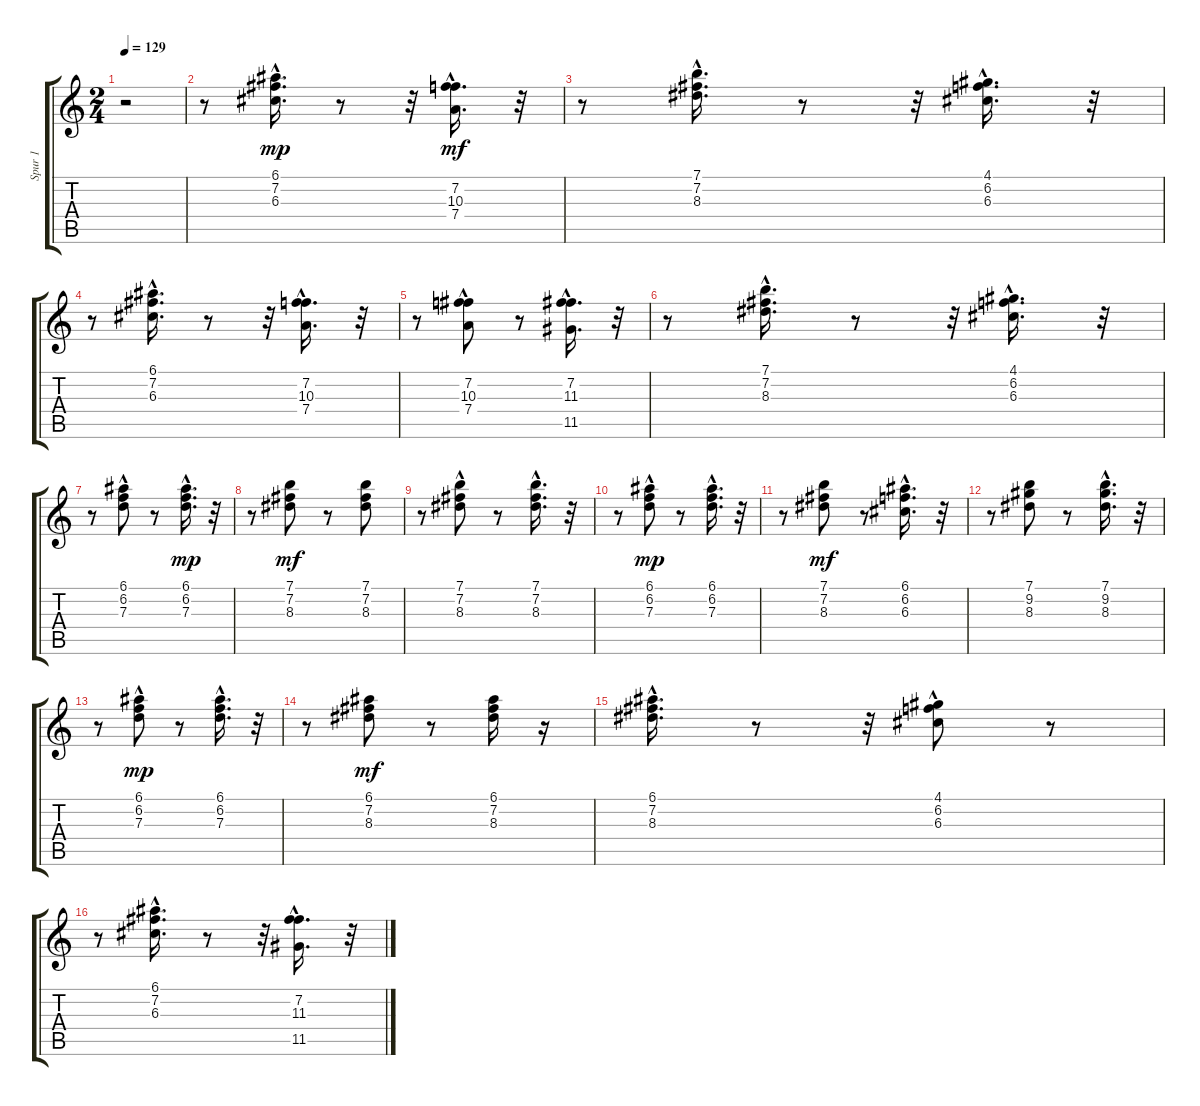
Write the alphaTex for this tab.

\track ("Spur 1" "Spur 1") {instrument acousticguitarnylon}
\staff {score tabs}
\tuning (E4 B3 G3 D3 A2 E2) {hide}
\ts (2 4)
\tempo 129
\clef g2
\ks c
r.2{dy mp} |
r.8 (6.1{hac} 7.2{hac} 6.3{hac}).16{d} r.8 r.32 (7.2{hac} 10.3{hac} 7.4{hac}).16{d dy mf} r.32 |
r.8 (7.1{hac} 7.2{hac} 8.3{hac}).16{d} r.8 r.32 (4.1{hac} 6.2{hac} 6.3{hac}).16{d} r.32 |
r.8 (6.1{hac} 7.2{hac} 6.3{hac}).16{d} r.8 r.32 (7.2{hac} 10.3{hac} 7.4{hac}).16{d} r.32 |
r.8 (7.2 10.3{hac} 7.4).8 r.8 (7.2{hac} 11.3{hac} 11.5{hac}).16{d} r.32 |
r.8 (7.1{hac} 7.2{hac} 8.3{hac}).16{d} r.8 r.32 (4.1{hac} 6.2{hac} 6.3{hac}).16{d} r.32 |
r.8 (6.1 6.2{hac} 7.3{hac}).8 r.8 (6.1{hac} 6.2{hac} 7.3{hac}).16{d dy mp} r.32 |
r.8 (7.1 7.2 8.3).8{dy mf} r.8 (7.1 7.2 8.3).8 |
r.8 (7.1{hac} 7.2 8.3).8 r.8 (7.1{hac} 7.2{hac} 8.3{hac}).16{d} r.32 |
r.8 (6.1 6.2{hac} 7.3{hac}).8{dy mp} r.8 (6.1{hac} 6.2{hac} 7.3{hac}).16{d} r.32 |
r.8 (7.1 7.2 8.3).8{dy mf} r.8 (6.1{hac} 6.2{hac} 6.3{hac}).16{d} r.32 |
r.8 (7.1 9.2 8.3).8 r.8 (7.1{hac} 9.2{hac} 8.3{hac}).16{d} r.32 |
r.8 (6.1 6.2{hac} 7.3{hac}).8{dy mp} r.8 (6.1{hac} 6.2 7.3{hac}).16{d} r.32 |
r.8 (6.1 7.2 8.3).8{dy mf} r.8 (6.1 7.2 8.3).16 r.16 |
(6.1{hac} 7.2 8.3{hac}).16{d} r.8 r.32 (4.1{hac} 6.2{hac} 6.3).8 r.8 |
r.8 (6.1{hac} 7.2{hac} 6.3{hac}).16{d} r.8 r.32 (7.2{hac} 11.3{hac} 11.5{hac}).16{d} r.32
